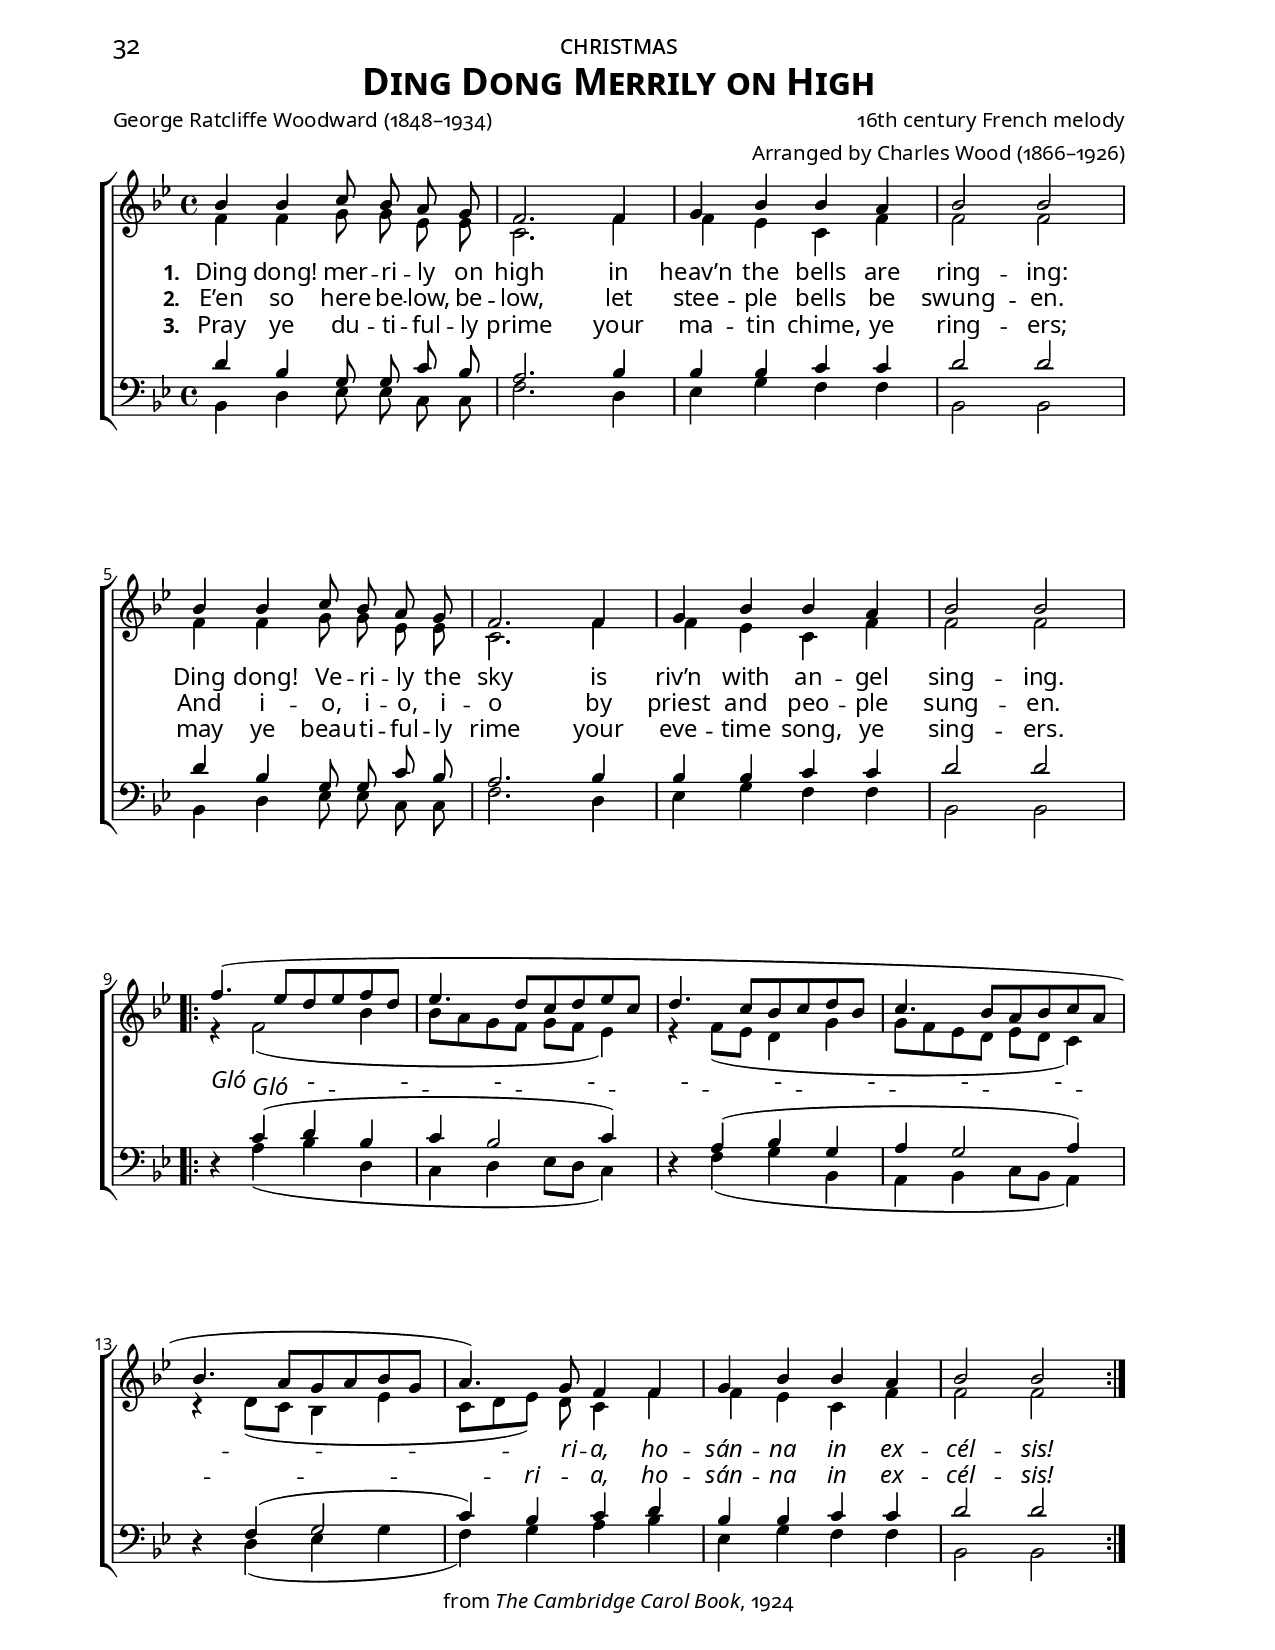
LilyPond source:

\version "2.24.0"
\include "util.ly"
\header {
  title = \markup{\override #'(font-name . "Garamond Premier Pro Semibold"){ \abs-fontsize #18 \smallCapsOldStyle"Ding Dong Merrily on High"}}
  poet = \markup\oldStyleNum"George Ratcliffe Woodward (1848–1934)"
  composer = \markup\oldStyleNum"16th century French melody"
  arranger = \markup\oldStyleNum"Arranged by Charles Wood (1866–1926)"
  
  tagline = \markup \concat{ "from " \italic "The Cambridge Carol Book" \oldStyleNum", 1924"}

}
\paper {
  %print-all-headers = ##t
  paper-height = 11\in
  paper-width = 8.5\in
  indent = 0\in
  %system-system-spacing = #'((basic-distance . 10) (padding . 0))
  %system-system-spacing =
  %  #'((basic-distance . 0)
  %     (minimum-distance . 0)
  %     (padding . -0.35)
  %     (stretchability . 100))
  ragged-last-bottom = ##f
  ragged-bottom = ##f
  two-sided = ##t
  inner-margin = 1\in
  outer-margin = 0.75\in
  top-margin = 0.26\in
  bottom-margin = 0.25\in
  first-page-number = #032
  print-first-page-number = ##t
  headerLine = \markup{\override #'(font-name . "Garamond Premier Pro") \smallCapsOldStyle"christmas"}
  oddHeaderMarkup = \markup\fill-line{
     \override #'(font-name . "Garamond Premier Pro")\abs-fontsize #12.5
     \combine 
        \fill-line{"" \if \should-print-page-number
        \oldStylePageNum""
        }
        \fill-line{\headerLine}
  }
  evenHeaderMarkup = \markup {
     \override #'(font-name . "Garamond Premier Pro")\abs-fontsize #12.5
     \combine
        \if \should-print-page-number
        \oldStylePageNum""
        \fill-line{\headerLine}
  }
}
#(set-global-staff-size 18) \paper{ #(define fonts (make-pango-font-tree "Garamond Premier Pro" "Garamond Premier Pro" "Garamond Premier Pro" (/ 18 20))) }

global = {
  \key bes \major
  \time 4/4
  \autoBeamOff
}

sopMusic = \relative c'' {
  \repeat unfold 2 {
    bes4 bes c8 bes a g |
    f2. f4 |
    g bes bes a |
    bes2 bes
  } \break
  \repeat volta 2 {
    f'4.( ees8[ d ees f d] |
    ees4. d8[ c d ees c] |
    d4. c8[ bes c d bes] |
    c4. bes8[ a bes c a] |
    
    bes4. a8[ g a bes g] |
    a4.) g8 f4 f |
    g bes bes a |
    bes2 bes 2
  }
}
sopWords = \lyricmode {
  
}

altoMusic = \relative c' {
  \repeat unfold 2 {
    f4 f g8 g ees ees |
    c2. f4 |
    f ees c f |
    f2 f |
  }
  \repeat volta 2 {
    r4 f2( bes4 |
    bes8[ a g f] g[ f] ees4) |
    r4  f8([ ees] d4 g |
    g8[ f ees d] ees[ d] c4) |
    
    r4 d8([ c] bes4 ees |
    c8[ d ees]) d c4 f |
    f ees c f |
    f2 f
  }
}
altoWords = \lyricmode {
  \dropLyricsVII
  \set stanza = #"1. "
  Ding dong! mer -- ri -- ly on high in heav’n the bells are ring -- ing:
  Ding dong!  Ve -- ri -- ly the sky is riv’n with an -- gel sing -- ing.
  \markup\italic Gló -- \markup\italic ri -- \markup\italic a, \markup\italic ho -- \markup\italic sán -- \markup\italic na \markup\italic in \markup\italic ex -- \markup\italic cél -- \markup\italic sis!
}
altoWordsII = \lyricmode {
  \dropLyricsVII
  \set stanza = #"2. "
  E’en so here be -- low, be -- low, let stee -- ple bells be swung -- en.
  And i -- o, i -- o, i -- o by priest and peo -- ple sung -- en.
}
altoWordsIII = \lyricmode {
  \dropLyricsVII
  \set stanza = #"3. "
  Pray ye du -- ti -- ful -- ly prime your ma -- tin chime, ye ring -- ers;
  may ye beau -- ti -- ful -- ly rime your eve -- time song, ye sing -- ers.
}

tenorMusic = \relative c' {
  \repeat unfold 2 {
    d4 bes g8 g c bes |
    a2. bes4 |
    bes bes c c |
    d2 d |
  }
  \repeat volta 2 {
    d,4\rest c'( d bes |
    c bes2 c4) |
    d,4\rest a'( bes g |
    a g2 a4) |
    
    d,\rest f( g2 |
    c4) bes c d |
    bes bes c c |
    d2 d
  }
}
tenorWords = \lyricmode {
  \repeat unfold 28 { \skip 1}
  \markup\italic Gló -- _ _ \markup\italic ri -- \markup\italic a, \markup\italic ho -- \markup\italic sán -- \markup\italic na \markup\italic in \markup\italic ex -- \markup\italic cél -- \markup\italic sis!
}

bassMusic = \relative c {
  \repeat unfold 2 {
    bes4 d ees8 ees c c |
    f2. d4 |
    ees g f f |
    bes,2 bes |
  }
  \repeat volta 2 {
    s4 a'4( bes d, |
    c d ees8[ d] c4) |
    s4 f( g bes, |
    a bes c8[ bes] a4) |
    
    s4 d( ees g |
    f) g a bes |
    ees, g f f |
    bes,2 bes
  }
}
bassWords = \lyricmode {

}

\score {
  <<
   \new ChoirStaff <<
    \new Staff = women <<
      \new Voice = "sopranos" { \voiceOne << \global \sopMusic >> }
      \new Voice = "altos" { \voiceTwo << \global \altoMusic >> }
    >>
    \new Lyrics \with { alignAboveContext = #"women" \override VerticalAxisGroup.nonstaff-relatedstaff-spacing = #'((basic-distance . 1))} \lyricsto "sopranos" \sopWords
    \new Lyrics = "altosIII"  \with { alignBelowContext = #"women" } \lyricsto "sopranos" \altoWordsIII
    \new Lyrics = "altosII"  \with { alignBelowContext = #"women" } \lyricsto "sopranos" \altoWordsII
    \new Lyrics = "altos"  \with { alignBelowContext = #"women" \override VerticalAxisGroup.nonstaff-relatedstaff-spacing = #'((basic-distance . 1))} \lyricsto "sopranos" \altoWords
   \new Staff = men <<
      \clef bass
      \new Voice = "tenors" { \voiceOne << \global \tenorMusic >> }
      \new Voice = "basses" { \voiceTwo << \global \bassMusic >> }
    >>
    \new Lyrics \with { alignAboveContext = #"men"  } \lyricsto "tenors" \tenorWords
    \new Lyrics \with { alignBelowContext = #"men" } \lyricsto "basses" \bassWords
  >>
%    \new PianoStaff << \new Staff { \new Voice { \pianoRH } } \new Staff { \clef "bass" \pianoLH } >>
  >>
  \layout {
  \context {
    \Lyrics
    \override LyricText.font-size = #1.3
  }
    \context {
      \Score
      %\override SpacingSpanner.base-shortest-duration = #(ly:make-moment 1/8)
      %\override SpacingSpanner.common-shortest-duration = #(ly:make-moment 1/4)
    }
    \context {
      % Remove all empty staves
      % \Staff \RemoveEmptyStaves \override VerticalAxisGroup.remove-first = ##t
    }
    \context {
      \Lyrics
      \override LyricText.X-offset = #center-on-word
    }
  }
}
